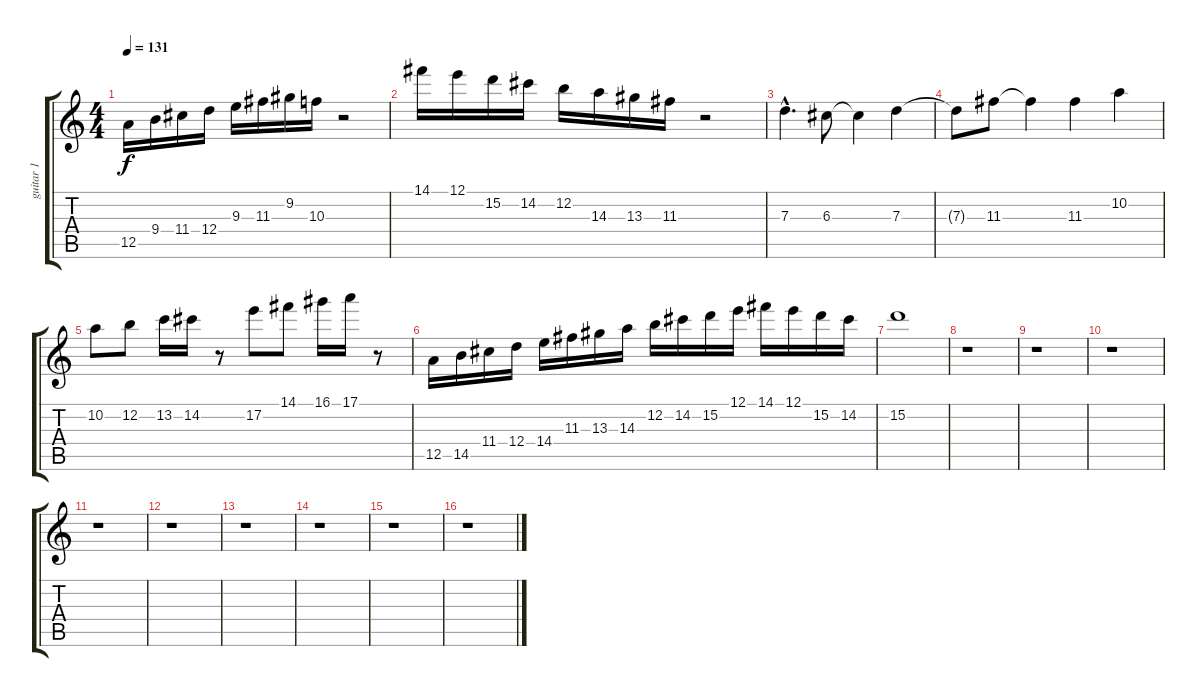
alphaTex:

\track ("guitar 1" "guitar 1") {instrument overdrivenguitar}
\staff {score tabs}
\tuning (E4 B3 G3 D3 A2 E2) {hide}
\ts (4 4)
\tempo 131
\clef g2
\ks c
12.5.16{dy f} 9.4.16 11.4.16 12.4.16 9.3.16 11.3.16 9.2.16 10.3.16 r.2 |
14.1.16 12.1.16 15.2.16 14.2.16 12.2.16 14.3.16 13.3.16 11.3.16 r.2 |
7.3{hac}.4{d} 6.3.8 6.3{t}.4 7.3.4 |
7.3{t}.8 11.3.8 11.3{t}.4 11.3.4 10.2.4 |
10.2.8 12.2.8 13.2.16 14.2.16 r.8 17.2.8 14.1.8 16.1.16 17.1.16 r.8 |
12.5.16 14.5.16 11.4.16 12.4.16 14.4.16 11.3.16 13.3.16 14.3.16 12.2.16 14.2.16 15.2.16 12.1.16 14.1.16 12.1.16 15.2.16 14.2.16 |
15.2.1 |
r.1 |
r.1 |
r.1 |
r.1 |
r.1 |
r.1 |
r.1 |
r.1 |
r.1
